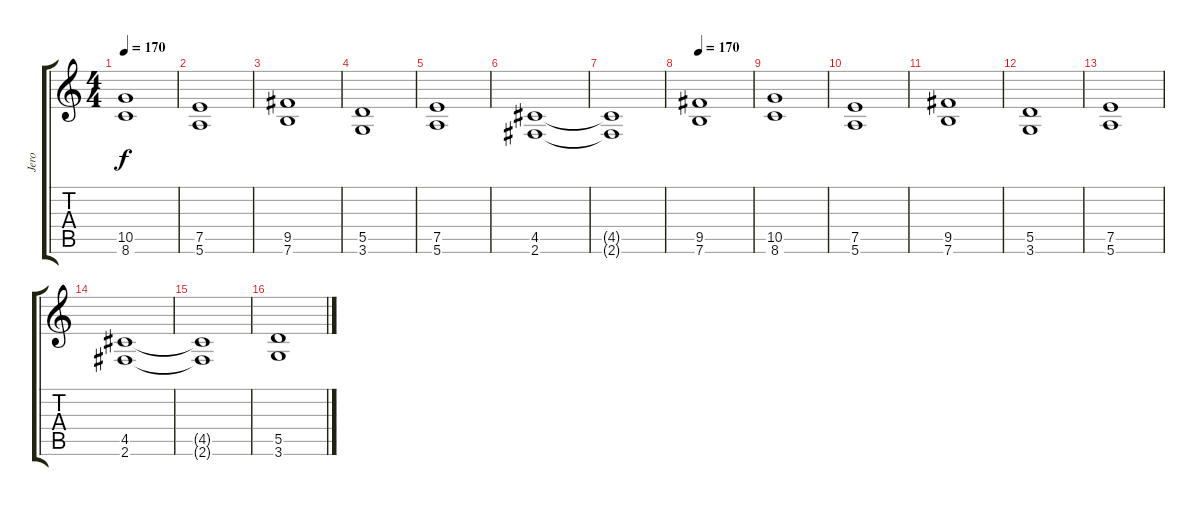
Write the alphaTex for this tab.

\track ("Jero" "Jero") {instrument distortionguitar}
\staff {score tabs}
\tuning (E4 B3 G3 D3 A2 E2) {hide}
\ts (4 4)
\tempo 170
\clef g2
\ks c
(10.5 8.6).1{dy f} |
(7.5 5.6).1 |
(9.5 7.6).1 |
(5.5 3.6).1 |
(7.5 5.6).1 |
(4.5 2.6).1 |
(4.5{t} 2.6{t}).1 |
\tempo 170
(9.5 7.6).1 |
(10.5 8.6).1 |
(7.5 5.6).1 |
(9.5 7.6).1 |
(5.5 3.6).1 |
(7.5 5.6).1 |
(4.5 2.6).1 |
(4.5{t} 2.6{t}).1 |
(5.5 3.6).1
